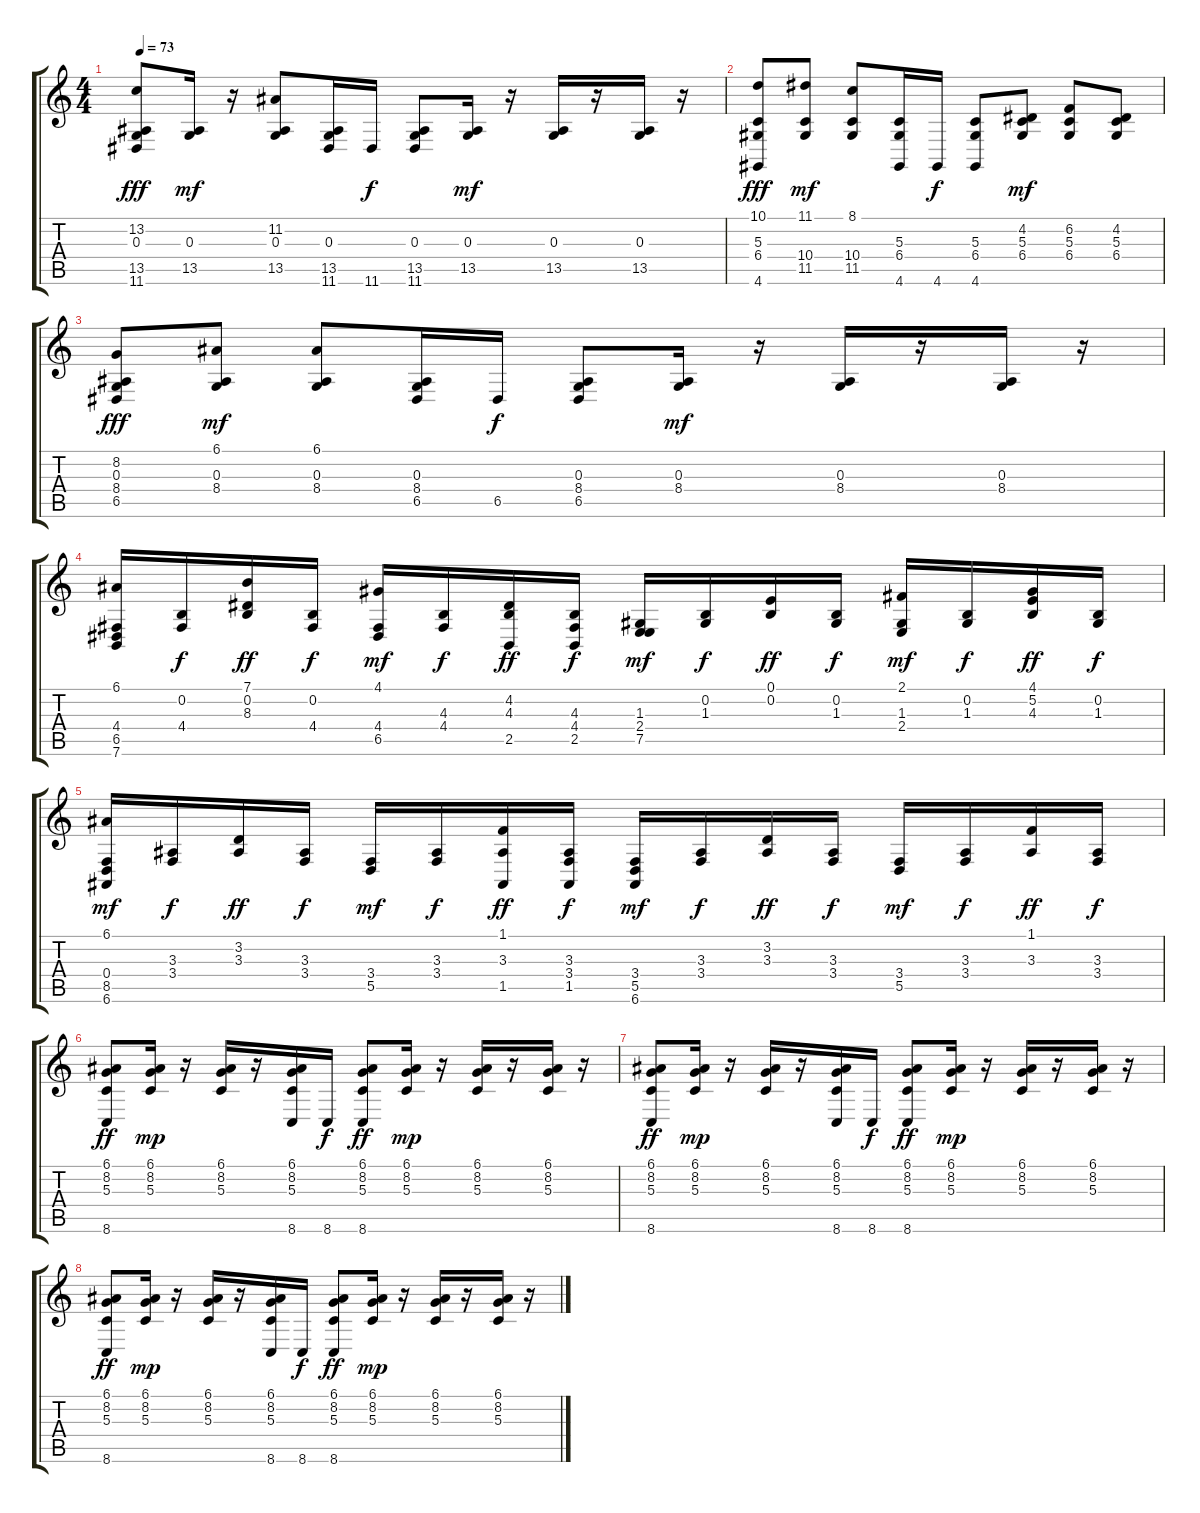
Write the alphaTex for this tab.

\track "" {instrument stringensemble1}
\staff {score tabs}
\tuning (E4 B3 G3 D3 A2 E2) {hide}
\ts (4 4)
\tempo 73
\clef g2
\ks c
(13.2 0.3 13.5 11.6).8{dy fff} (0.3 13.5).16{dy mf} r.16 (11.2 0.3 13.5).8 (0.3 13.5 11.6).16 11.6.16{dy f} (0.3 13.5 11.6).8 (0.3 13.5).16{dy mf} r.16 (0.3 13.5).16 r.16 (0.3 13.5).16 r.16 |
(10.1 5.3 6.4 4.6).8{dy fff} (11.1 10.4 11.5).8{dy mf} (8.1 10.4 11.5).8 (5.3 6.4 4.6).16 4.6.16{dy f} (5.3 6.4 4.6).8 (4.2 5.3 6.4).8{dy mf} (6.2 5.3 6.4).8 (4.2 5.3 6.4).8 |
(8.2 0.3 8.4 6.5).8{dy fff} (6.1 0.3 8.4).8{dy mf} (6.1 0.3 8.4).8 (0.3 8.4 6.5).16 6.5.16{dy f} (0.3 8.4 6.5).8 (0.3 8.4).16{dy mf} r.16 (0.3 8.4).16 r.16 (0.3 8.4).16 r.16 |
(6.1 4.4 6.5 7.6).16 (0.2 4.4).16{dy f} (7.1 0.2 8.3).16{dy ff} (0.2 4.4).16{dy f} (4.1 4.4 6.5).16{dy mf} (4.3 4.4).16{dy f} (4.2 4.3 2.5).16{dy ff} (4.3 4.4 2.5).16{dy f} (1.3 2.4 7.5).16{dy mf} (0.2 1.3).16{dy f} (0.1 0.2).16{dy ff} (0.2 1.3).16{dy f} (2.1 1.3 2.4).16{dy mf} (0.2 1.3).16{dy f} (4.1 5.2 4.3).16{dy ff} (0.2 1.3).16{dy f} |
(6.1 0.4 8.5 6.6).16{dy mf} (3.3 3.4).16{dy f} (3.2 3.3).16{dy ff} (3.3 3.4).16{dy f} (3.4 5.5).16{dy mf} (3.3 3.4).16{dy f} (1.1 3.3 1.5).16{dy ff} (3.3 3.4 1.5).16{dy f} (3.4 5.5 6.6).16{dy mf} (3.3 3.4).16{dy f} (3.2 3.3).16{dy ff} (3.3 3.4).16{dy f} (3.4 5.5).16{dy mf} (3.3 3.4).16{dy f} (1.1 3.3).16{dy ff} (3.3 3.4).16{dy f} |
(6.1 8.2 5.3 8.6).8{dy ff} (6.1 8.2 5.3).16{dy mp} r.16 (6.1 8.2 5.3).16 r.16 (6.1 8.2 5.3 8.6).16 8.6.16{dy f} (6.1 8.2 5.3 8.6).8{dy ff} (6.1 8.2 5.3).16{dy mp} r.16 (6.1 8.2 5.3).16 r.16 (6.1 8.2 5.3).16 r.16 |
(6.1 8.2 5.3 8.6).8{dy ff} (6.1 8.2 5.3).16{dy mp} r.16 (6.1 8.2 5.3).16 r.16 (6.1 8.2 5.3 8.6).16 8.6.16{dy f} (6.1 8.2 5.3 8.6).8{dy ff} (6.1 8.2 5.3).16{dy mp} r.16 (6.1 8.2 5.3).16 r.16 (6.1 8.2 5.3).16 r.16 |
(6.1 8.2 5.3 8.6).8{dy ff} (6.1 8.2 5.3).16{dy mp} r.16 (6.1 8.2 5.3).16 r.16 (6.1 8.2 5.3 8.6).16 8.6.16{dy f} (6.1 8.2 5.3 8.6).8{dy ff} (6.1 8.2 5.3).16{dy mp} r.16 (6.1 8.2 5.3).16 r.16 (6.1 8.2 5.3).16 r.16
